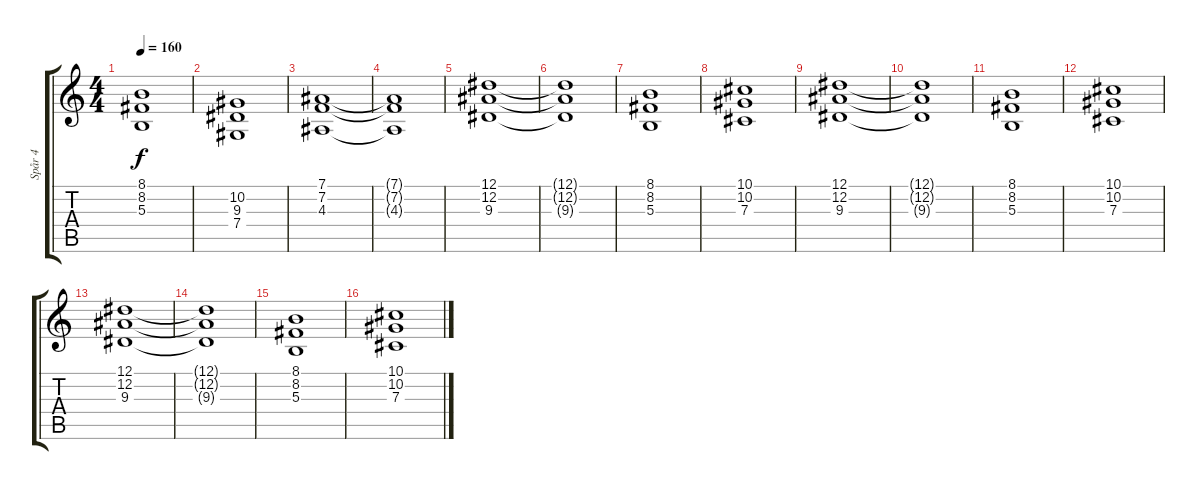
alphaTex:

\track ("Spår 4" "Spår 4") {instrument stringensemble2}
\staff {score tabs}
\tuning (Eb4 Bb3 Gb3 Db3 Ab2 Eb2) {hide}
\ts (4 4)
\tempo 160
\clef g2
\ks c
(8.1 8.2 5.3).1{dy f} |
(10.2 9.3 7.4).1 |
(7.1 7.2 4.3).1 |
(7.1{t} 7.2{t} 4.3{t}).1 |
(12.1 12.2 9.3).1{volume 9} |
(12.1{t} 12.2{t} 9.3{t}).1 |
(8.1 8.2 5.3).1 |
(10.1 10.2 7.3).1 |
(12.1 12.2 9.3).1 |
(12.1{t} 12.2{t} 9.3{t}).1 |
(8.1 8.2 5.3).1 |
(10.1 10.2 7.3).1 |
(12.1 12.2 9.3).1{volume 9} |
(12.1{t} 12.2{t} 9.3{t}).1 |
(8.1 8.2 5.3).1 |
(10.1 10.2 7.3).1
